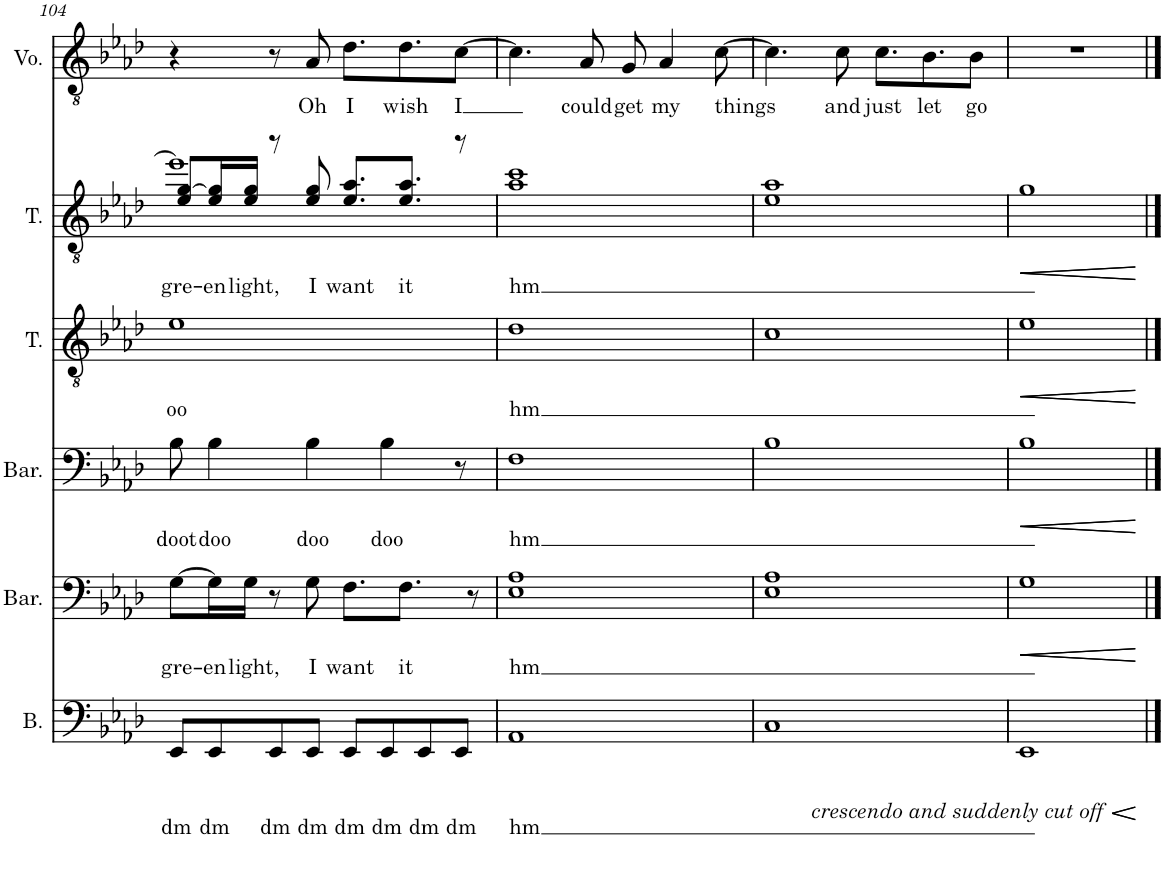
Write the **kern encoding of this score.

**kern	**text	**dynam	**kern	**text	**dynam	**kern	**text	**dynam	**kern	**text	**dynam	**kern	**text	**dynam	**kern	**text
*part6	*part6	*part6	*part5	*part5	*part5	*part4	*part4	*part4	*part3	*part3	*part3	*part2	*part2	*part2	*part1	*part1
*staff6	*staff6	*staff6	*staff5	*staff5	*staff5	*staff4	*staff4	*staff4	*staff3	*staff3	*staff3	*staff2	*staff2	*staff2	*staff1	*staff1
*I"Bass	*	*	*I"Baritone	*	*	*I"Baritone	*	*	*I"Tenor	*	*	*I"Tenor	*	*	*I"Voice	*
*I'B.	*	*	*I'Bar.	*	*	*I'Bar.	*	*	*I'T.	*	*	*I'T.	*	*	*I'Vo.	*
!!LO:PB:g=z
*clefF4	*	*	*clefF4	*	*	*clefF4	*	*	*clefGv2	*	*	*clefGv2	*	*	*clefGv2	*
*k[b-e-a-d-]	*	*	*k[b-e-a-d-]	*	*	*k[b-e-a-d-]	*	*	*k[b-e-a-d-]	*	*	*k[b-e-a-d-]	*	*	*k[b-e-a-d-]	*
*M4/4	*	*	*M4/4	*	*	*M4/4	*	*	*M4/4	*	*	*M4/4	*	*	*M4/4	*
=104	=104	=104	=104	=104	=104	=104	=104	=104	=104	=104	=104	=104	=104	=104	=104	=104
!	!LO:LY:b	!	!	!LO:LY:b	!	!	!LO:LY:b	!	!	!LO:LY:b	!	!	!LO:LY:b	!	!	!
*	*	*	*	*	*	*	*	*	*	*	*	*^	*	*	*	*
8EE-/L	dm	.	[8G\L	gre-	.	8B-\	doot	.	1e-	oo	.	8e-/ [8g/L	1ee-]	gre-	.	4r	.
!	!LO:LY:b	!	!	!LO:LY:b	!	!	!LO:LY:b	!	!	!	!	!	!	!LO:LY:b	!	!	!
8EE-/	dm	.	16G\L]	-en	.	4B-\	doo	.	.	.	.	16e-/ 16g/]L	.	-en	.	.	.
!	!	!	!	!LO:LY:b	!	!	!	!	!	!	!	!	!	!LO:LY:b	!	!	!
.	.	.	16G\JJ	-light,	.	.	.	.	.	.	.	16e-/ 16g/JJ	.	-light,	.	.	.
!	!LO:LY:b	!	!	!	!	!	!	!	!	!	!	!	!	!	!	!	!
8EE-/	dm	.	8r	.	.	.	.	.	.	.	.	8r	.	.	.	8r	.
!	!LO:LY:b	!	!	!LO:LY:b	!	!	!LO:LY:b	!	!	!	!	!	!	!LO:LY:b	!	!	!LO:LY:b
8EE-/J	dm	.	8G\	I	.	4B-\	doo	.	.	.	.	8e-/ 8g/	.	I	.	8A-/	Oh
!	!LO:LY:b	!	!	!LO:LY:b	!	!	!	!	!	!	!	!	!	!LO:LY:b	!	!	!LO:LY:b
8EE-/L	dm	.	8.F\L	want	.	.	.	.	.	.	.	8.e-/ 8.a-/L	.	want	.	8.d-\L	I
!	!LO:LY:b	!	!	!	!	!	!LO:LY:b	!	!	!	!	!	!	!	!	!	!
8EE-/	dm	.	.	.	.	4B-\	doo	.	.	.	.	.	.	.	.	.	.
!	!	!	!	!LO:LY:b	!	!	!	!	!	!	!	!	!	!LO:LY:b	!	!	!LO:LY:b
.	.	.	8.F\J	it	.	.	.	.	.	.	.	8.e-/ 8.a-/J	.	it	.	8.d-\	wish
!	!LO:LY:b	!	!	!	!	!	!	!	!	!	!	!	!	!	!	!	!
8EE-/	dm	.	.	.	.	.	.	.	.	.	.	.	.	.	.	.	.
!	!LO:LY:b	!	!	!	!	!	!	!	!	!	!	!	!	!	!	!	!LO:LY:b
8EE-/J	dm	.	8r	.	.	8r	.	.	.	.	.	8r	.	.	.	[8c\J	I
*	*	*	*	*	*	*	*	*	*	*	*	*v	*v	*	*	*	*
=105	=105	=105	=105	=105	=105	=105	=105	=105	=105	=105	=105	=105	=105	=105	=105	=105
!	!LO:LY:b	!	!	!LO:LY:b	!	!	!LO:LY:b	!	!	!LO:LY:b	!	!	!LO:LY:b	!	!	!
1AA-	hm	.	1E- 1A-	hm	.	1F	hm	.	1d-	hm	.	1a- 1cc	hm	.	4.c\]	.
!	!	!	!	!	!	!	!	!	!	!	!	!	!	!	!	!LO:LY:b
.	.	.	.	.	.	.	.	.	.	.	.	.	.	.	8A-/	could
!	!	!	!	!	!	!	!	!	!	!	!	!	!	!	!	!LO:LY:b
.	.	.	.	.	.	.	.	.	.	.	.	.	.	.	8G/	get
!	!	!	!	!	!	!	!	!	!	!	!	!	!	!	!	!LO:LY:b
.	.	.	.	.	.	.	.	.	.	.	.	.	.	.	4A-/	my
!	!	!	!	!	!	!	!	!	!	!	!	!	!	!	!	!LO:LY:b
.	.	.	.	.	.	.	.	.	.	.	.	.	.	.	[8c\	things
=106	=106	=106	=106	=106	=106	=106	=106	=106	=106	=106	=106	=106	=106	=106	=106	=106
1C	.	.	1E- 1A-	.	.	1B-	.	.	1c	.	.	1e- 1a-	.	.	4.c\]	.
!	!	!	!	!	!	!	!	!	!	!	!	!	!	!	!	!LO:LY:b
.	.	.	.	.	.	.	.	.	.	.	.	.	.	.	8c\	and
!	!	!	!	!	!	!	!	!	!	!	!	!	!	!	!	!LO:LY:b
.	.	.	.	.	.	.	.	.	.	.	.	.	.	.	8.c\L	just
!	!	!	!	!	!	!	!	!	!	!	!	!	!	!	!	!LO:LY:b
.	.	.	.	.	.	.	.	.	.	.	.	.	.	.	8.B-\	let
!	!	!	!	!	!	!	!	!	!	!	!	!	!	!	!	!LO:LY:b
.	.	.	.	.	.	.	.	.	.	.	.	.	.	.	8B-\J	go
=107	=107	=107	=107	=107	=107	=107	=107	=107	=107	=107	=107	=107	=107	=107	=107	=107
!LO:TX:b:i:t=crescendo and suddenly cut off	!	!	!	!	!	!	!	!	!	!	!	!	!	!	!	!
!	!	!LO:HP:b	!	!	!LO:HP:b	!	!	!LO:HP:b	!	!	!LO:HP:b	!	!	!LO:HP:b	!	!
1EE-	.	<	1G	.	<	1B-	.	<	1e-	.	<	1g	.	<	1r	.
.	.	[	.	.	[	.	.	[	.	.	[	.	.	[	.	.
==	==	==	==	==	==	==	==	==	==	==	==	==	==	==	==	==
*-	*-	*-	*-	*-	*-	*-	*-	*-	*-	*-	*-	*-	*-	*-	*-	*-
